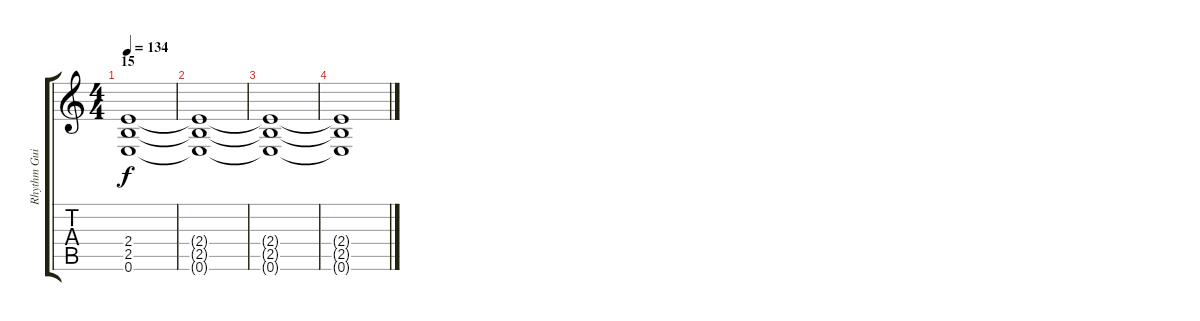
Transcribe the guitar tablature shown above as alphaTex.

\track ("Rhythm Guitar" "Rhythm Gui") {instrument electricguitarjazz}
\staff {score tabs}
\tuning (E4 B3 G3 D3 A2 E2) {hide}
\ts (4 4)
\section ("" "15")
\tempo 134
\clef g2
\ks c
(2.4 2.5 0.6).1{dy f} |
(2.4{t} 2.5{t} 0.6{t}).1 |
(2.4{t} 2.5{t} 0.6{t}).1 |
(2.4{t} 2.5{t} 0.6{t}).1
